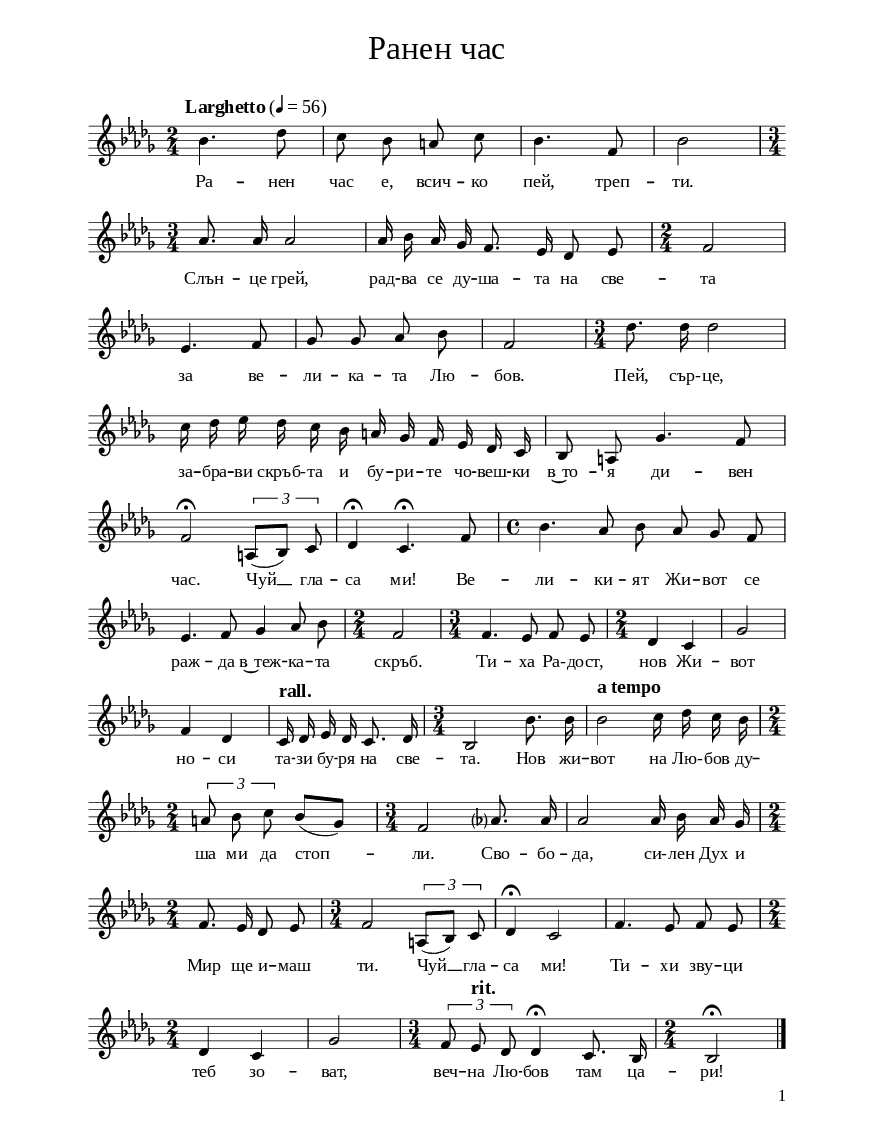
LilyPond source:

\version "2.24.2"

\include "include/globals.ily"

\bookpart {
  \label #'ref121
  \tocItem \markup "Ранен час"
    \paper {
    print-all-headers = ##t
    print-page-number = ##t
    print-first-page-number = ##t

    % put page numbers on the bottom
    oddHeaderMarkup = \markup ""
    evenHeaderMarkup = \markup ""
    oddFooterMarkup = \markup
    \fill-line {
      ""
      \if \should-print-page-number \fromproperty #'page:page-number-string
    }
    evenFooterMarkup = \markup
    \fill-line {
      \if \should-print-page-number \fromproperty #'page:page-number-string
      ""
    }

    left-margin = 1.5\cm
    right-margin = 1.5\cm
    top-margin = 1.6\cm
    bottom-margin = 1.2\cm
    ragged-bottom = ##t % do not spread the staves to fill the whole vertical space

    % change distance between staves
    system-system-spacing =
    #'((basic-distance . 10)
       (minimum-distance . 6)
       (padding . 1)
       (stretchability . 12))
  }
  \score {
    \include "include/score-layout.ily"


    \new Voice \relative c' {
      \clef treble
      \key bes \minor
      \time 2/4
      \tempoFunc "Larghetto" 4 "56"
      \autoBeamOff

      bes'4.  des8 | % 2
      c8  bes8  a8  c8 | % 3
      bes4.  f8 | % 4
      bes2 \break | % 5
      \time 3/4  | % 5
      as8.  as16  as2 | % 6
      as16  bes16  as16  ges16
      f8.  es16  des8  es8 | % 7
      \time 2/4  | % 7
      f2 \break | % 8
      es4.  f8 | % 9
      ges8  ges8  as8 bes8 |
      \barNumberCheck #10
      f2 | % 11
      \time 3/4  | % 11
      des'8.  des16  des2 \break | % 12
      c16  des16  es16  des16
      c16  bes16  a16  ges16
      f16  es16  des16  c16 | % 13
      bes8  a8  ges'4.  f8 \break | % 14
      f2 ^\fermata
      \tuplet 3/2 {   a,8 ( [  bes8 ) ]  c8 }
      | % 15
      des4 ^\fermata  c4. ^\fermata  f8 | % 16
      \time 4/4  | % 16
      bes4.  as8  bes8  as8
      ges8  f8 \break | % 17
      es4.  f8  ges4  as8  bes8
      | % 18
      \time 2/4  | % 18
      f2 | % 19
      \time 3/4  | % 19
      f4.  es8  f8  es8 |
      \time 2/4  |
      des4  c4  | % 21
      ges'2 \break | % 22
      f4  des4 | % 23
      \tempo "rall." c16  des16  es16
      des16  c8.  des16 | % 24
      \time 3/4 bes2  % 25
      bes'8.  bes16 |
      \tempo "a tempo" bes2 % 26
      c16  des16  c16  bes16 |
      \time 2/4
      \tupletUp \tuplet 3/2 {a8  bes8  c8 }
      bes8 ( [  ges8 ) ] | % 27
      \time 3/4 f2 aes?8.  as16 | % 28
      as2  as16  bes16  as16
      ges16 \break | % 29
      \time 2/4  | % 29
      f8.  es16  des8  es8 |
      \time 3/4  | f2
      \tuplet 3/2 {a,8 ( [  bes8 ) ]  c8 }
      | % 31
      des4 ^\fermata  c2 | % 32
      f4.  es8  f8  es8 \break | % 33
      \time 2/4  | % 33
      des4  c4 | % 34
      ges'2 | % 35
      \time 3/4  | % 35
      \tuplet 3/2 { f8 \tempo "rit.               " es des } des4 \fermata  c8. bes16 | \time 2/4 bes2 \fermata \bar "|." \break
    }

    \addlyrics {
      Ра -- нен час е, всич -- ко пей,
      треп -- ти. Слън -- це грей, рад --
      ва се ду -- ша -- та на све -- та
      за ве -- ли -- ка -- та Лю -- бов.
      Пей, "сър-" -- це, за -- бра -- ви
      "скръб-" -- та и бу -- ри -- те чо --
      веш -- ки в~то -- я ди -- вен час.
      Чуй __  гла -- са ми! Ве -- ли --
      ки -- ят Жи -- вот се раж -- да
      в~теж -- ка -- та скръб. Ти -- ха
      "Ра-" -- дост, нов Жи -- вот но -- си
      та -- зи бу -- ря на све -- та.
      Нов жи -- вот на "Лю-" -- бов ду --
      ша ми да стоп -- ли. Сво -- бо
      -- да, "си-" -- лен Дух и Мир ще и --
      маш ти. Чуй __  гла -- са ми!
      Ти -- хи зву -- ци теб зо -- ват,
      веч -- на Лю -- бов там ца -- ри!}

        \header {
          title = \titleFunc "Ранен час" "Ranen čas"
        }

        \midi{}

      } % score
      

    } % bookpart
